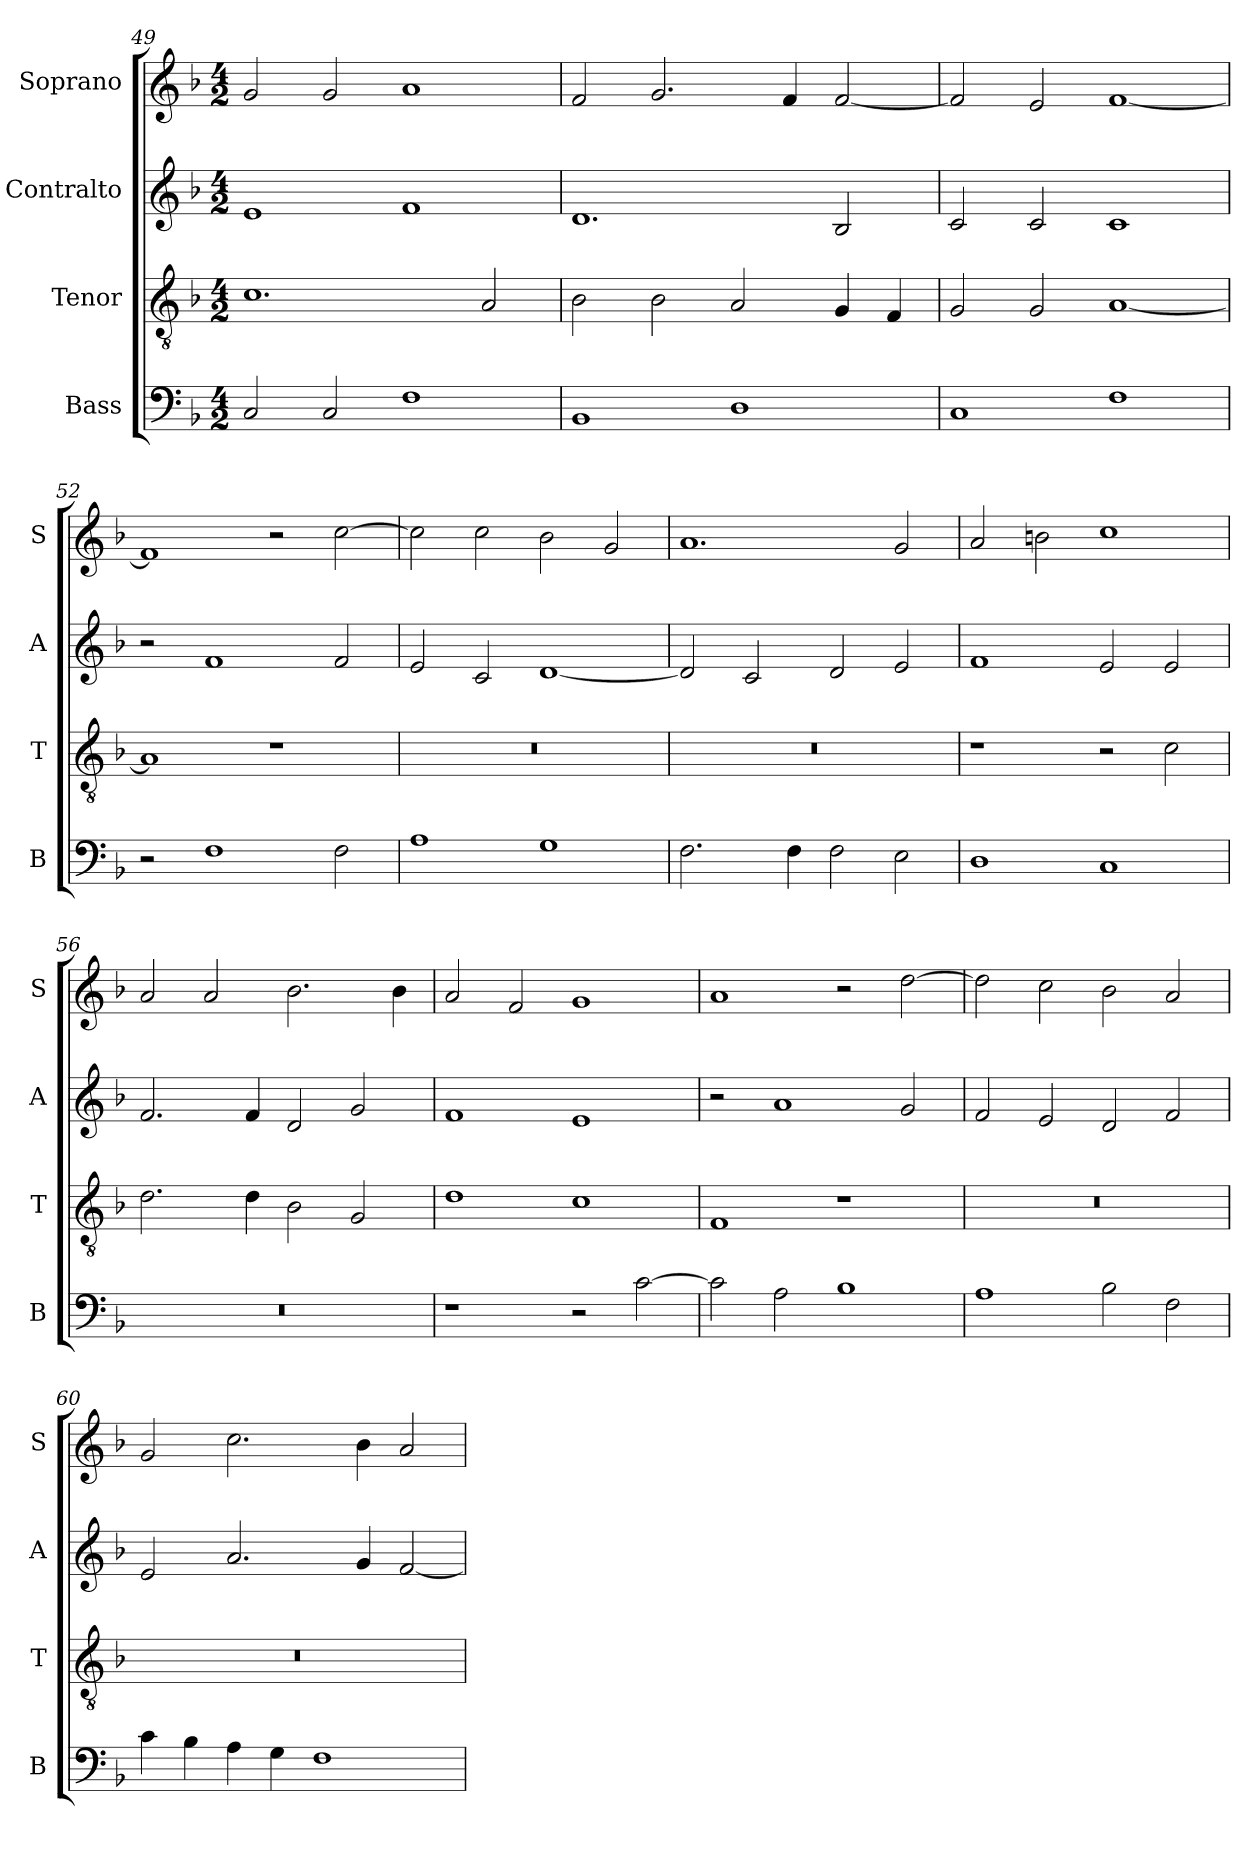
**kern	**kern	**kern	**kern
*part4	*part3	*part2	*part1
*staff4	*staff3	*staff2	*staff1
*I"Bass	*I"Tenor	*I"Contralto	*I"Soprano
*I'B	*I'T	*I'A	*I'S
*clefF4	*clefGv2	*clefG2	*clefG2
*k[b-]	*k[b-]	*k[b-]	*k[b-]
*F:ion	*F:ion	*F:ion	*F:ion
*M4/2	*M4/2	*M4/2	*M4/2
=49	=49	=49	=49
2C	1.c	1e	2g
2C	.	.	2g
1F	.	1f	1a
.	2A	.	.
=50	=50	=50	=50
1BB-	2B-	1.d	2f
.	2B-	.	2.g
1D	2A	.	.
.	.	.	4f
.	4G	2B-	[2f
.	4F	.	.
=51	=51	=51	=51
1C	2G	2c	2f]
.	2G	2c	2e
1F	[1A	1c	[1f
=52	=52	=52	=52
2r	1A]	2r	1f]
1F	.	1f	.
.	1r	.	2r
2F	.	2f	[2cc
=53	=53	=53	=53
1A	0r	2e	2cc]
.	.	2c	2cc
1G	.	[1d	2b-
.	.	.	2g
=54	=54	=54	=54
2.F	0r	2d]	1.a
.	.	2c	.
4F	.	.	.
2F	.	2d	.
2E	.	2e	2g
=55	=55	=55	=55
1D	1r	1f	2a
.	.	.	2bn
1C	2r	2e	1cc
.	2c	2e	.
=56	=56	=56	=56
0r	2.d	2.f	2a
.	.	.	2a
.	4d	4f	.
.	2B-	2d	2.b-
.	2G	2g	.
.	.	.	4b-
=57	=57	=57	=57
1r	1d	1f	2a
.	.	.	2f
2r	1c	1e	1g
[2c	.	.	.
=58	=58	=58	=58
2c]	1F	2r	1a
2A	.	1a	.
1B-	1r	.	2r
.	.	2g	[2dd
=59	=59	=59	=59
1A	0r	2f	2dd]
.	.	2e	2cc
2B-	.	2d	2b-
2F	.	2f	2a
=60	=60	=60	=60
4c	0r	2e	2g
4B-	.	.	.
4A	.	2.a	2.cc
4G	.	.	.
1F	.	.	.
.	.	4g	4b-
.	.	[2f	2a
=	=	=	=
*-	*-	*-	*-
